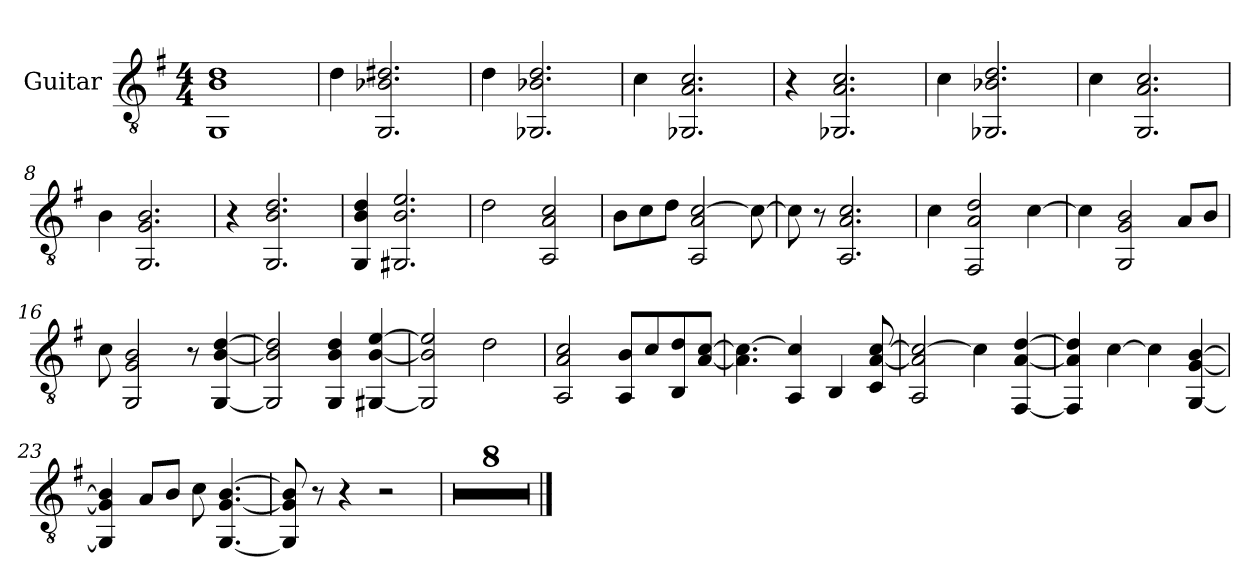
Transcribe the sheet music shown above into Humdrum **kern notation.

**kern
*part1
*staff1
*I"Guitar
*I'Guit.
*clefGv2
*k[f#]
*G:
*M4/4
=1
1GG 1B 1d
=2
4d\
2.GG/ 2.B-X/ 2.d#X/
=3
4d\
2.GG-X/ 2.B-X/ 2.d/
=4
4c\
2.GG-X/ 2.A/ 2.c/
=5
4r
2.GG-X/ 2.A/ 2.c/
=6
4c\
2.GG-X/ 2.B-X/ 2.d/
=7
4c\
2.GG/ 2.A/ 2.c/
=8
4B\
2.GG/ 2.G/ 2.B/
=9
4r
2.GG/ 2.B/ 2.d/
=10
4GG/ 4B/ 4d/
2.GG#X/ 2.B/ 2.e/
=11
2d\
2AA/ 2A/ 2c/
!!LO:LB:g=z
=12
8B\L
8c\
8d\J
2AA/ 2A/ [2c/
8c\_
=13
8c\]
8r
2.AA/ 2.A/ 2.c/
=14
4c\
2FF#/ 2A/ 2d/
[4c\
=15
4c\]
2GG/ 2G/ 2B/
8A/L
8B/J
=16
8c\
2GG/ 2G/ 2B/
8r
[4GG/ [4B/ [4d/
=17
2GG/] 2B/] 2d/]
4GG/ 4B/ 4d/
[4GG#X/ [4B/ [4e/
=18
2GG#/] 2B/] 2e/]
2d\
=19
2AA/ 2A/ 2c/
8AA/ 8B/L
8c/
8BB/ 8d/
[8A/ [8c/J
=20
4.A\] 4.c\_
4AA/ 4c/]
4BB/
8C/ [8A/ [8c/
!!LO:LB:g=z
=21
2AA/ 2A/] 2c/_
4c\]
[4FF#/ [4A/ [4d/
=22
4FF#/] 4A/] 4d/]
[4c\
4c\]
[4GG/ [4G/ [4B/
=23
4GG/] 4G/] 4B/]
8A/L
8B/J
8c\
[4.GG/ [4.G/ [4.B/
=24
8GG/] 8G/] 8B/]
8r
4r
2r
=25
1r
=26
1r
=27
1r
=28
1r
=29
1r
=30
1r
=31
1r
=32
1r
==
*-
